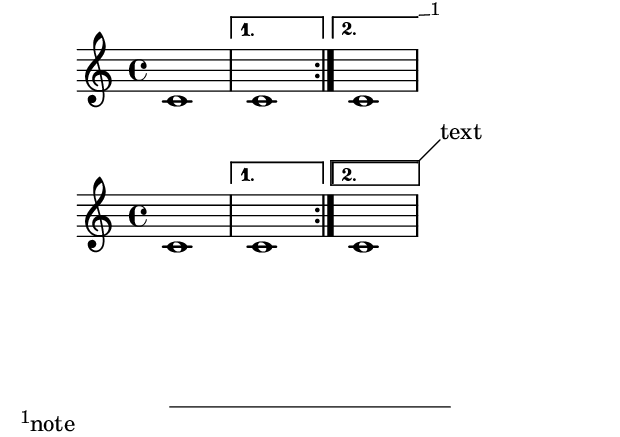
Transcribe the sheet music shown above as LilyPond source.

\version "2.23.4"

\header {
  texidoc = "Footnotes and balloons also work on volta brackets running
to the end of the piece."
}

#(set-default-paper-size "a7landscape")

\book {
  {
    \repeat volta 2 { c'1 }
    \alternative {
      { c'1 }
      {
        \footnote #'(1 . 0.05) "note" Score.VoltaBracket
        c'1
      }
    }
  }

  \new Score \with {
    \consists Balloon_engraver
  }
  {
    \repeat volta 2 { c'1 }
    \alternative {
      { c'1 }
      {
        \balloonGrobText VoltaBracket #'(2 . 2) "text"
        c'1
      }
    }
  }
}
